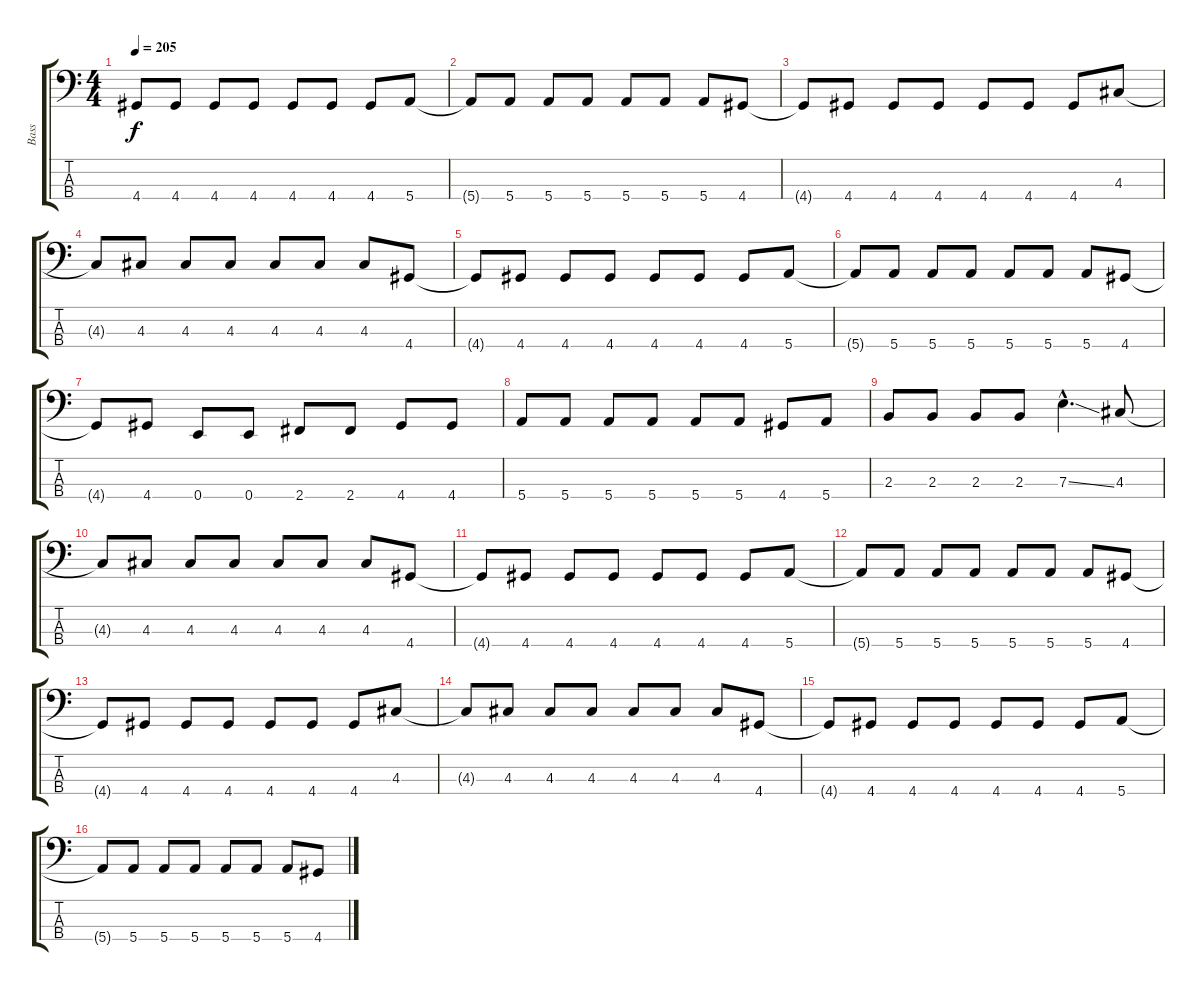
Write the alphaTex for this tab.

\track ("Bass" "Bass") {instrument electricbasspick}
\staff {score tabs}
\tuning (G2 D2 A1 E1) {hide}
\ts (4 4)
\tempo 205
\clef f4
\ks c
4.4{t}.8{dy f} 4.4.8 4.4.8 4.4.8 4.4.8 4.4.8 4.4.8 5.4.8 |
5.4{t}.8 5.4.8 5.4.8 5.4.8 5.4.8 5.4.8 5.4.8 4.4.8 |
4.4{t}.8 4.4.8 4.4.8 4.4.8 4.4.8 4.4.8 4.4.8 4.3.8 |
4.3{t}.8 4.3.8 4.3.8 4.3.8 4.3.8 4.3.8 4.3.8 4.4.8 |
4.4{t}.8 4.4.8 4.4.8 4.4.8 4.4.8 4.4.8 4.4.8 5.4.8 |
5.4{t}.8 5.4.8 5.4.8 5.4.8 5.4.8 5.4.8 5.4.8 4.4.8 |
4.4{t}.8 4.4.8 0.4.8 0.4.8 2.4.8 2.4.8 4.4.8 4.4.8 |
5.4.8 5.4.8 5.4.8 5.4.8 5.4.8 5.4.8 4.4.8 5.4.8 |
2.3.8 2.3.8 2.3.8 2.3.8 7.3{ss hac}.4{d} 4.3.8 |
4.3{t}.8 4.3.8 4.3.8 4.3.8 4.3.8 4.3.8 4.3.8 4.4.8 |
4.4{t}.8 4.4.8 4.4.8 4.4.8 4.4.8 4.4.8 4.4.8 5.4.8 |
5.4{t}.8 5.4.8 5.4.8 5.4.8 5.4.8 5.4.8 5.4.8 4.4.8 |
4.4{t}.8 4.4.8 4.4.8 4.4.8 4.4.8 4.4.8 4.4.8 4.3.8 |
4.3{t}.8 4.3.8 4.3.8 4.3.8 4.3.8 4.3.8 4.3.8 4.4.8 |
4.4{t}.8 4.4.8 4.4.8 4.4.8 4.4.8 4.4.8 4.4.8 5.4.8 |
5.4{t}.8 5.4.8 5.4.8 5.4.8 5.4.8 5.4.8 5.4.8 4.4.8
